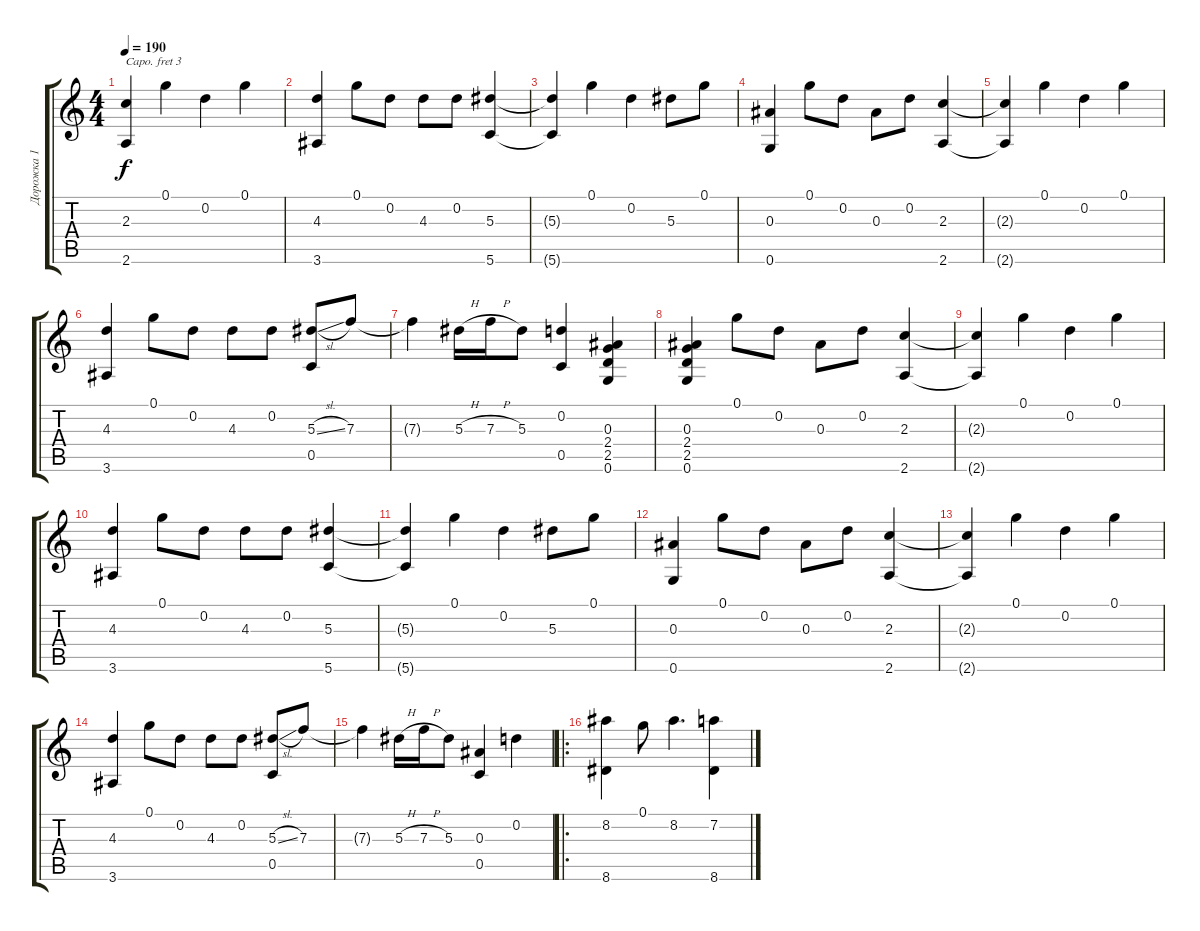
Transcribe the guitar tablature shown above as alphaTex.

\track ("Дорожка 1" "Дорожка 1") {instrument acousticguitarsteel}
\staff {score tabs}
\capo 3
\tuning (E4 B3 G3 D3 A2 E2) {hide}
\ts (4 4)
\tempo 190
\clef g2
\ks c
(2.3{t} 2.6{t}).4{dy f} 0.1.4 0.2.4 0.1.4 |
(4.3 3.6).4 0.1.8 0.2.8 4.3.8 0.2.8 (5.3 5.6).4 |
(5.3{t} 5.6{t}).4 0.1.4 0.2.4 5.3.8 0.1.8 |
(0.3 0.6).4 0.1.8 0.2.8 0.3.8 0.2.8 (2.3 2.6).4 |
(2.3{t} 2.6{t}).4 0.1.4 0.2.4 0.1.4 |
(4.3 3.6).4 0.1.8 0.2.8 4.3.8 0.2.8 (5.3{sl} 0.5).8 7.3.8 |
7.3{t}.4 5.3{h}.16 7.3{h}.16 5.3.8 (0.2 0.5).4 (0.3 2.4 2.5 0.6).4 |
(0.3 2.4 2.5 0.6).4 0.1.8 0.2.8 0.3.8 0.2.8 (2.3 2.6).4 |
(2.3{t} 2.6{t}).4 0.1.4 0.2.4 0.1.4 |
(4.3 3.6).4 0.1.8 0.2.8 4.3.8 0.2.8 (5.3 5.6).4 |
(5.3{t} 5.6{t}).4 0.1.4 0.2.4 5.3.8 0.1.8 |
(0.3 0.6).4 0.1.8 0.2.8 0.3.8 0.2.8 (2.3 2.6).4 |
(2.3{t} 2.6{t}).4 0.1.4 0.2.4 0.1.4 |
(4.3 3.6).4 0.1.8 0.2.8 4.3.8 0.2.8 (5.3{sl} 0.5).8 7.3.8 |
7.3{t}.4 5.3{h}.16 7.3{h}.16 5.3.8 (0.3 0.5).4 0.2.4 |
\ro
(8.2 8.6).4 0.1.8 8.2.4{d} (7.2 8.6).4
